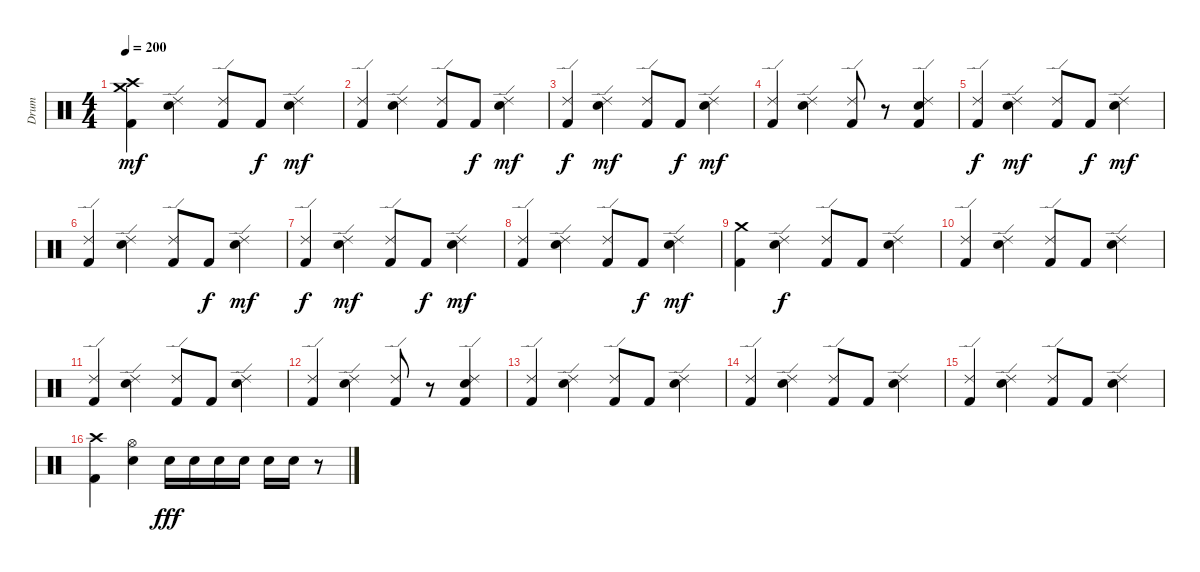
\track ("Drum" "Drum") {instrument percussion}
\staff {score}
\articulation defaults
\ts (4 4)
\tempo 200
\clef neutral
\ks c
("Crash high (hit)" "Crash medium (hit)" "Kick (hit) 2").4{dy mf} ("Ride (edge) 2" "Snare (hit) 2").4 ("Ride (edge) 2" "Kick (hit) 2").8 "Kick (hit) 2".8{dy f} ("Ride (edge) 2" "Snare (hit) 2").4{dy mf} |
("Ride (edge) 2" "Kick (hit) 2").4 ("Ride (edge) 2" "Snare (hit) 2").4 ("Ride (edge) 2" "Kick (hit) 2").8 "Kick (hit) 2".8{dy f} ("Ride (edge) 2" "Snare (hit) 2").4{dy mf} |
("Ride (edge) 2" "Kick (hit) 2").4{dy f} ("Ride (edge) 2" "Snare (hit) 2").4{dy mf} ("Ride (edge) 2" "Kick (hit) 2").8 "Kick (hit) 2".8{dy f} ("Ride (edge) 2" "Snare (hit) 2").4{dy mf} |
("Ride (edge) 2" "Kick (hit) 2").4 ("Ride (edge) 2" "Snare (hit) 2").4 ("Ride (edge) 2" "Kick (hit) 2").8 r.8 ("Ride (edge) 2" "Snare (hit) 2" "Kick (hit) 2").4 |
("Ride (edge) 2" "Kick (hit) 2").4{dy f} ("Ride (edge) 2" "Snare (hit) 2").4{dy mf} ("Ride (edge) 2" "Kick (hit) 2").8 "Kick (hit) 2".8{dy f} ("Ride (edge) 2" "Snare (hit) 2").4{dy mf} |
("Ride (edge) 2" "Kick (hit) 2").4 ("Ride (edge) 2" "Snare (hit) 2").4 ("Ride (edge) 2" "Kick (hit) 2").8 "Kick (hit) 2".8{dy f} ("Ride (edge) 2" "Snare (hit) 2").4{dy mf} |
("Ride (edge) 2" "Kick (hit) 2").4{dy f} ("Ride (edge) 2" "Snare (hit) 2").4{dy mf} ("Ride (edge) 2" "Kick (hit) 2").8 "Kick (hit) 2".8{dy f} ("Ride (edge) 2" "Snare (hit) 2").4{dy mf} |
("Ride (edge) 2" "Kick (hit) 2").4 ("Ride (edge) 2" "Snare (hit) 2").4 ("Ride (edge) 2" "Kick (hit) 2").8 "Kick (hit) 2".8{dy f} ("Ride (edge) 2" "Snare (hit) 2").4{dy mf} |
("Crash medium (hit)" "Kick (hit) 2").4 ("Ride (edge) 2" "Snare (hit) 2").4{dy f} ("Ride (edge) 2" "Kick (hit) 2").8 "Kick (hit) 2".8 ("Ride (edge) 2" "Snare (hit) 2").4 |
("Ride (edge) 2" "Kick (hit) 2").4 ("Ride (edge) 2" "Snare (hit) 2").4 ("Ride (edge) 2" "Kick (hit) 2").8 "Kick (hit) 2".8 ("Ride (edge) 2" "Snare (hit) 2").4 |
("Ride (edge) 2" "Kick (hit) 2").4 ("Ride (edge) 2" "Snare (hit) 2").4 ("Ride (edge) 2" "Kick (hit) 2").8 "Kick (hit) 2".8 ("Ride (edge) 2" "Snare (hit) 2").4 |
("Ride (edge) 2" "Kick (hit) 2").4 ("Ride (edge) 2" "Snare (hit) 2").4 ("Ride (edge) 2" "Kick (hit) 2").8 r.8 ("Ride (edge) 2" "Snare (hit) 2" "Kick (hit) 2").4 |
("Ride (edge) 2" "Kick (hit) 2").4 ("Ride (edge) 2" "Snare (hit) 2").4 ("Ride (edge) 2" "Kick (hit) 2").8 "Kick (hit) 2".8 ("Ride (edge) 2" "Snare (hit) 2").4 |
("Ride (edge) 2" "Kick (hit) 2").4 ("Ride (edge) 2" "Snare (hit) 2").4 ("Ride (edge) 2" "Kick (hit) 2").8 "Kick (hit) 2".8 ("Ride (edge) 2" "Snare (hit) 2").4 |
("Ride (edge) 2" "Kick (hit) 2").4 ("Ride (edge) 2" "Snare (hit) 2").4 ("Ride (edge) 2" "Kick (hit) 2").8 "Kick (hit) 2".8 ("Ride (edge) 2" "Snare (hit) 2").4 |
("Crash high (hit)" "Kick (hit) 2").4 ("Hi-Hat (open)" "Snare (hit) 2").4 "Snare (hit) 2".16{dy fff} "Snare (hit) 2".16 "Snare (hit) 2".16 "Snare (hit) 2".16 "Snare (hit) 2".16 "Snare (hit) 2".16 r.8
